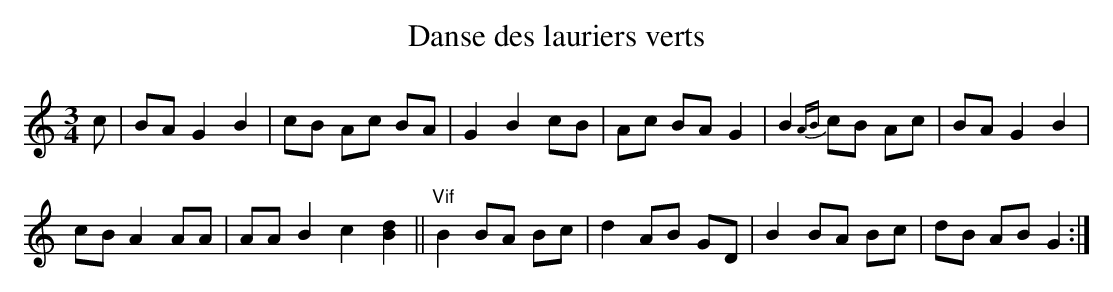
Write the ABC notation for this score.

X:1
T:Danse des lauriers verts
M:3/4
L:1/8
K:C
c|BA G2 B2 |cB Ac BA|G2 B2 cB|Ac BA G2|B2 {AB}cB Ac|BA G2 B2|
cB A2 AA|AA B2 c2 [B2d2]|| "Vif" B2 BA Bc|d2 AB GD|B2 BA Bc|dB AB G2:|
